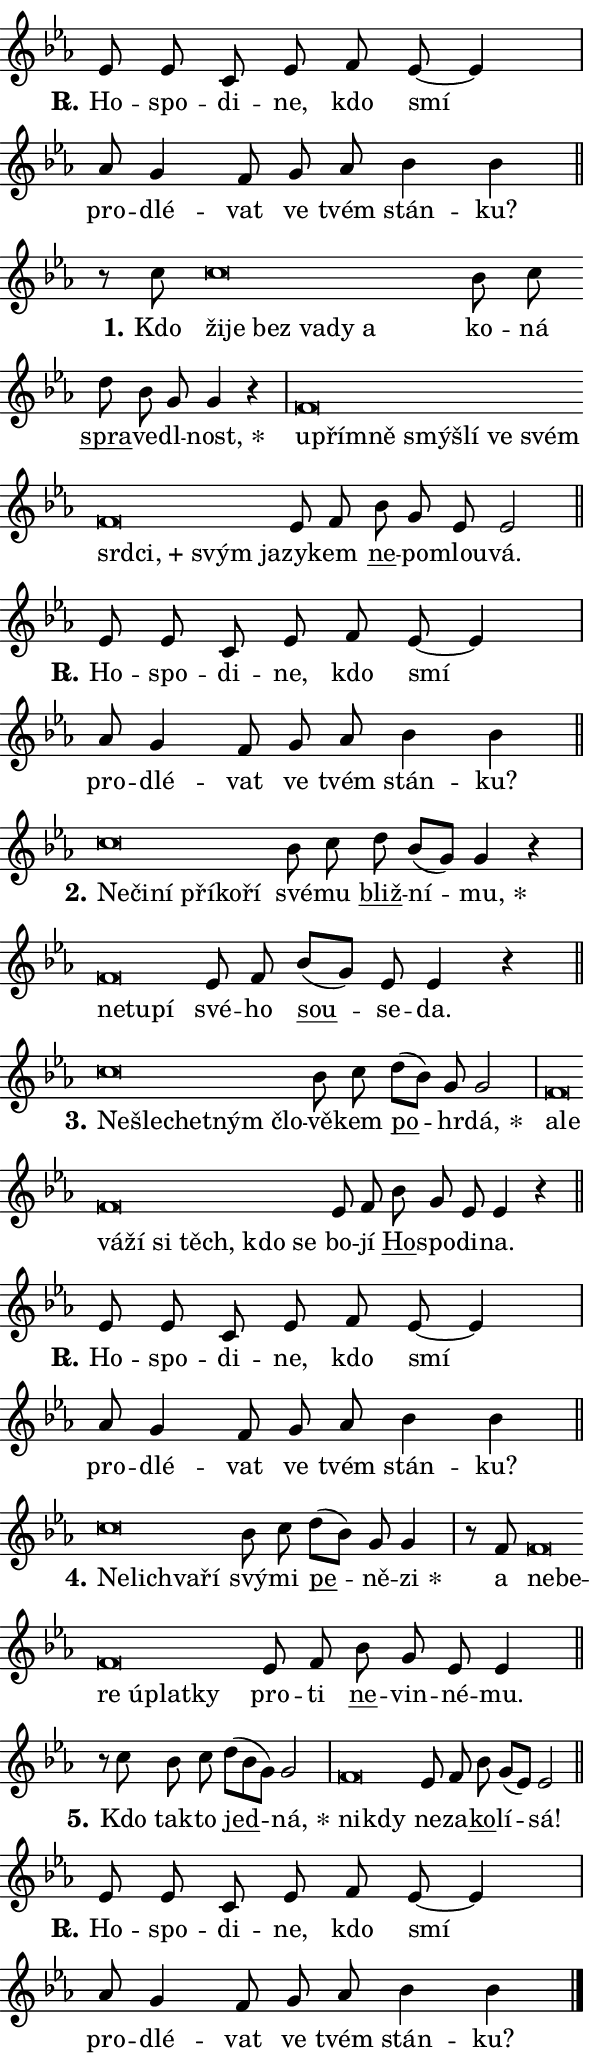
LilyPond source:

\version "2.24.0"
\header { tagline = "" }
\paper {
  indent = 0\cm
  top-margin = 0\cm
  right-margin = 0.13\cm % to fit lyric hyphens
  bottom-margin = 0\cm
  left-margin = 0\cm
  paper-width = 10\cm
  page-breaking = #ly:one-page-breaking
  system-system-spacing.basic-distance = #11
  score-system-spacing.basic-distance = #11
  ragged-last = ##f
}


%% Author: Thomas Morley
%% https://lists.gnu.org/archive/html/lilypond-user/2020-05/msg00002.html
#(define (line-position grob)
"Returns position of @var[grob} in current system:
   @code{'start}, if at first time-step
   @code{'end}, if at last time-step
   @code{'middle} otherwise
"
  (let* ((col (ly:item-get-column grob))
         (ln (ly:grob-object col 'left-neighbor))
         (rn (ly:grob-object col 'right-neighbor))
         (col-to-check-left (if (ly:grob? ln) ln col))
         (col-to-check-right (if (ly:grob? rn) rn col))
         (break-dir-left
           (and
             (ly:grob-property col-to-check-left 'non-musical #f)
             (ly:item-break-dir col-to-check-left)))
         (break-dir-right
           (and
             (ly:grob-property col-to-check-right 'non-musical #f)
             (ly:item-break-dir col-to-check-right))))
        (cond ((eqv? 1 break-dir-left) 'start)
              ((eqv? -1 break-dir-right) 'end)
              (else 'middle))))

#(define (tranparent-at-line-position vctor)
  (lambda (grob)
  "Relying on @code{line-position} select the relevant enry from @var{vctor}.
Used to determine transparency,"
    (case (line-position grob)
      ((end) (not (vector-ref vctor 0)))
      ((middle) (not (vector-ref vctor 1)))
      ((start) (not (vector-ref vctor 2))))))

noteHeadBreakVisibility =
#(define-music-function (break-visibility)(vector?)
"Makes @code{NoteHead}s transparent relying on @var{break-visibility}"
#{
  \override NoteHead.transparent =
    #(tranparent-at-line-position break-visibility)
#})

#(define delete-ledgers-for-transparent-note-heads
  (lambda (grob)
    "Reads whether a @code{NoteHead} is transparent.
If so this @code{NoteHead} is removed from @code{'note-heads} from
@var{grob}, which is supposed to be @code{LedgerLineSpanner}.
As a result ledgers are not printed for this @code{NoteHead}"
    (let* ((nhds-array (ly:grob-object grob 'note-heads))
           (nhds-list
             (if (ly:grob-array? nhds-array)
                 (ly:grob-array->list nhds-array)
                 '()))
           ;; Relies on the transparent-property being done before
           ;; Staff.LedgerLineSpanner.after-line-breaking is executed.
           ;; This is fragile ...
           (to-keep
             (remove
               (lambda (nhd)
                 (ly:grob-property nhd 'transparent #f))
               nhds-list)))
      ;; TODO find a better method to iterate over grob-arrays, similiar
      ;; to filter/remove etc for lists
      ;; For now rebuilt from scratch
      (set! (ly:grob-object grob 'note-heads)  '())
      (for-each
        (lambda (nhd)
          (ly:pointer-group-interface::add-grob grob 'note-heads nhd))
        to-keep))))

squashNotes = {
  \override NoteHead.X-extent = #'(-0.2 . 0.2)
  \override NoteHead.Y-extent = #'(-0.75 . 0)
  \override NoteHead.stencil =
    #(lambda (grob)
       (let ((pos (ly:grob-property grob 'staff-position)))
         (begin
           (if (< pos -7) (display "ERROR: Lower brevis then expected\n") (display ""))
           (if (<= pos -6) ly:text-interface::print ly:note-head::print))))
}
unSquashNotes = {
  \revert NoteHead.X-extent
  \revert NoteHead.Y-extent
  \revert NoteHead.stencil
}

hideNotes = \noteHeadBreakVisibility #begin-of-line-visible
unHideNotes = \noteHeadBreakVisibility #all-visible

% work-around for resetting accidentals
% https://lilypond.org/doc/v2.23/Documentation/notation/displaying-rhythms#unmetered-music
cadenzaMeasure = {
  \cadenzaOff
  \partial 1024 s1024
  \cadenzaOn
}

#(define-markup-command (accent layout props text) (markup?)
  "Underline accented syllable"
  (interpret-markup layout props
    #{\markup \override #'(offset . 4.3) \underline { #text }#}))

responsum = \markup \concat {
  "R" \hspace #-1.05 \path #0.1 #'((moveto 0 0.07) (lineto 0.9 0.8)) \hspace #0.05 "."
}

spaceSize = #0.6828661417322834 % exact space size for TeX Gyre Schola

\layout {
  \context {
    \Staff
    \remove "Time_signature_engraver"
    \override LedgerLineSpanner.after-line-breaking = #delete-ledgers-for-transparent-note-heads
  }
  \context {
    \Lyrics {
      \override LyricSpace.minimum-distance = \spaceSize
      \override LyricText.font-name = #"TeX Gyre Schola"
      \override LyricText.font-size = 1
      \override StanzaNumber.font-name = #"TeX Gyre Schola Bold"
      \override StanzaNumber.font-size = 1
    }
  }
  \context {
    \Score 
    \override NoteHead.text =
      #(lambda (grob) 
        (let ((pos (ly:grob-property grob 'staff-position)))
          #{\markup {
            \combine
              \halign #-0.55 \raise #(if (= pos -6) 0 0.5) \override #'(thickness . 2) \draw-line #'(3.2 . 0)
              \musicglyph "noteheads.sM1"
          }#}))
  }
}

% magnetic-lyrics.ily
%
%   written by
%     Jean Abou Samra <jean@abou-samra.fr>
%     Werner Lemberg <wl@gnu.org>
%
%   adapted by
%     Jiri Hon <jiri.hon@gmail.com>
%
% Version 2022-Apr-15

% https://www.mail-archive.com/lilypond-user@gnu.org/msg149350.html

#(define (Left_hyphen_pointer_engraver context)
   "Collect syllable-hyphen-syllable occurrences in lyrics and store
them in properties.  This engraver only looks to the left.  For
example, if the lyrics input is @code{foo -- bar}, it does the
following.

@itemize @bullet
@item
Set the @code{text} property of the @code{LyricHyphen} grob between
@q{foo} and @q{bar} to @code{foo}.

@item
Set the @code{left-hyphen} property of the @code{LyricText} grob with
text @q{foo} to the @code{LyricHyphen} grob between @q{foo} and
@q{bar}.
@end itemize

Use this auxiliary engraver in combination with the
@code{lyric-@/text::@/apply-@/magnetic-@/offset!} hook."
   (let ((hyphen #f)
         (text #f))
     (make-engraver
      (acknowledgers
       ((lyric-syllable-interface engraver grob source-engraver)
        (set! text grob)))
      (end-acknowledgers
       ((lyric-hyphen-interface engraver grob source-engraver)
        ;(when (not (grob::has-interface grob 'lyric-space-interface))
          (set! hyphen grob)));)
      ((stop-translation-timestep engraver)
       (when (and text hyphen)
         (ly:grob-set-object! text 'left-hyphen hyphen))
       (set! text #f)
       (set! hyphen #f)))))

#(define (lyric-text::apply-magnetic-offset! grob)
   "If the space between two syllables is less than the value in
property @code{LyricText@/.details@/.squash-threshold}, move the right
syllable to the left so that it gets concatenated with the left
syllable.

Use this function as a hook for
@code{LyricText@/.after-@/line-@/breaking} if the
@code{Left_@/hyphen_@/pointer_@/engraver} is active."
   (let ((hyphen (ly:grob-object grob 'left-hyphen #f)))
     (when hyphen
       (let ((left-text (ly:spanner-bound hyphen LEFT)))
         (when (grob::has-interface left-text 'lyric-syllable-interface)
           (let* ((common (ly:grob-common-refpoint grob left-text X))
                  (this-x-ext (ly:grob-extent grob common X))
                  (left-x-ext
                   (begin
                     ;; Trigger magnetism for left-text.
                     (ly:grob-property left-text 'after-line-breaking)
                     (ly:grob-extent left-text common X)))
                  ;; `delta` is the gap width between two syllables.
                  (delta (- (interval-start this-x-ext)
                            (interval-end left-x-ext)))
                  (details (ly:grob-property grob 'details))
                  (threshold (assoc-get 'squash-threshold details 0.2)))
             (when (< delta threshold)
               (let* (;; We have to manipulate the input text so that
                      ;; ligatures crossing syllable boundaries are not
                      ;; disabled.  For languages based on the Latin
                      ;; script this is essentially a beautification.
                      ;; However, for non-Western scripts it can be a
                      ;; necessity.
                      (lt (ly:grob-property left-text 'text))
                      (rt (ly:grob-property grob 'text))
                      (is-space (grob::has-interface hyphen 'lyric-space-interface))
                      (space (if is-space " " ""))
                      (extra-delta (if is-space spaceSize 0))
                      ;; Append new syllable.
                      (ltrt-space (if (and (string? lt) (string? rt))
                                (string-append lt space rt)
                                (make-concat-markup (list lt space rt))))
                      ;; Right-align `ltrt` to the right side.
                      (ltrt-space-markup (grob-interpret-markup
                               grob
                               (make-translate-markup
                                (cons (interval-length this-x-ext) 0)
                                (make-right-align-markup ltrt-space)))))
                 (begin
                   ;; Don't print `left-text`.
                   (ly:grob-set-property! left-text 'stencil #f)
                   ;; Set text and stencil (which holds all collected
                   ;; syllables so far) and shift it to the left.
                   (ly:grob-set-property! grob 'text ltrt-space)
                   (ly:grob-set-property! grob 'stencil ltrt-space-markup)
                   (ly:grob-translate-axis! grob (- (- delta extra-delta)) X))))))))))


#(define (lyric-hyphen::displace-bounds-first grob)
   ;; Make very sure this callback isn't triggered too early.
   (let ((left (ly:spanner-bound grob LEFT))
         (right (ly:spanner-bound grob RIGHT)))
     (ly:grob-property left 'after-line-breaking)
     (ly:grob-property right 'after-line-breaking)
     (ly:lyric-hyphen::print grob)))

squashThreshold = #0.4

\layout {
  \context {
    \Lyrics
    \consists #Left_hyphen_pointer_engraver
    \override LyricText.after-line-breaking =
      #lyric-text::apply-magnetic-offset!
    \override LyricHyphen.stencil = #lyric-hyphen::displace-bounds-first
    \override LyricText.details.squash-threshold = \squashThreshold
    \override LyricHyphen.minimum-distance = 0
    \override LyricHyphen.minimum-length = \squashThreshold
  }
}

squashText = \override LyricText.details.squash-threshold = 9999
unSquashText = \override LyricText.details.squash-threshold = \squashThreshold

leftText = \override LyricText.self-alignment-X = #LEFT
unLeftText = \revert LyricText.self-alignment-X

starOffset = #(lambda (grob) 
                (let ((x_offset (ly:self-alignment-interface::aligned-on-x-parent grob)))
                  (if (= x_offset 0) 0 (+ x_offset 1.2))))

star = #(define-music-function (syllable)(string?)
"Append star separator at the end of a syllable"
#{
  \once \override LyricText.X-offset = #starOffset
  \lyricmode { \markup {
    #syllable
    \override #'((font-name . "TeX Gyre Schola Bold")) \hspace #0.2 \lower #0.65 \larger "*"
  } }
#})

starAccent = #(define-music-function (syllable)(string?)
"Append star separator at the end of a syllable and make accent"
#{
  \once \override LyricText.X-offset = #starOffset
  \lyricmode { \markup {
    \accent #syllable
    \override #'((font-name . "TeX Gyre Schola Bold")) \hspace #0.2 \lower #0.65 \larger "*"
  } }
#})

breath = #(define-music-function (syllable)(string?)
"Append breathing indicator at the end of a syllable"
#{
  \lyricmode { \markup { #syllable "+" } }
#})

optionalBreath = #(define-music-function (syllable)(string?)
"Append optional breathing indicator at the end of a syllable"
#{
  \lyricmode { \markup { #syllable "(+)" } }
#})


\score {
    <<
        \new Voice = "melody" { \cadenzaOn \key es \major \relative { es'8 es c es f es~ es4 \cadenzaMeasure \bar "|" as8 g4 f8 g as bes4 bes \cadenzaMeasure \bar "||" \break } }
        \new Lyrics \lyricsto "melody" { \lyricmode { \set stanza = \responsum
Ho -- spo -- di -- ne, kdo smí pro -- dlé -- vat ve tvém stán -- ku? } }
    >>
    \layout {}
}

\score {
    <<
        \new Voice = "melody" { \cadenzaOn \key es \major \relative { r8 c''8 \squashNotes c\breve*1/16 \hideNotes \breve*1/16 \bar "" \breve*1/16 \bar "" \breve*1/16 \bar "" \breve*1/16 \breve*1/16 \bar "" \unHideNotes \unSquashNotes bes8 c \bar "" d bes g g4 r \cadenzaMeasure \bar "|" \squashNotes f\breve*1/16 \hideNotes \breve*1/16 \bar "" \breve*1/16 \bar "" \breve*1/16 \bar "" \breve*1/16 \bar "" \breve*1/16 \bar "" \breve*1/16 \bar "" \breve*1/16 \bar "" \breve*1/16 \bar "" \breve*1/16 \breve*1/16 \bar "" \unHideNotes \unSquashNotes es8 f \bar "" bes g es es2 \cadenzaMeasure \bar "||" \break } }
        \new Lyrics \lyricsto "melody" { \lyricmode { \set stanza = "1."
Kdo \leftText ži -- \squashText je bez va -- dy a \unLeftText \unSquashText ko -- ná \markup \accent spra -- ve -- dl -- \star nost, \leftText u -- \squashText přím -- ně smý -- šlí ve svém srd -- \breath "ci," svým ja -- \unLeftText \unSquashText zy -- kem \markup \accent ne -- po -- mlou -- vá. } }
    >>
    \layout {}
}

\score {
    <<
        \new Voice = "melody" { \cadenzaOn \key es \major \relative { es'8 es c es f es~ es4 \cadenzaMeasure \bar "|" as8 g4 f8 g as bes4 bes \cadenzaMeasure \bar "||" \break } }
        \new Lyrics \lyricsto "melody" { \lyricmode { \set stanza = \responsum
Ho -- spo -- di -- ne, kdo smí pro -- dlé -- vat ve tvém stán -- ku? } }
    >>
    \layout {}
}

\score {
    <<
        \new Voice = "melody" { \cadenzaOn \key es \major \relative { \squashNotes c''\breve*1/16 \hideNotes \breve*1/16 \bar "" \breve*1/16 \bar "" \breve*1/16 \bar "" \breve*1/16 \breve*1/16 \bar "" \unHideNotes \unSquashNotes bes8 c \bar "" d bes[( g)] g4 r \cadenzaMeasure \bar "|" \squashNotes f\breve*1/16 \hideNotes \breve*1/16 \breve*1/16 \bar "" \unHideNotes \unSquashNotes es8 f \bar "" bes[( g)] es es4 r \cadenzaMeasure \bar "||" \break } }
        \new Lyrics \lyricsto "melody" { \lyricmode { \set stanza = "2."
\leftText Ne -- \squashText či -- ní pří -- ko -- ří \unLeftText \unSquashText své -- mu \markup \accent bliž -- ní -- \star mu, \leftText ne -- \squashText tu -- pí \unLeftText \unSquashText své -- ho \markup \accent sou -- se -- da. } }
    >>
    \layout {}
}

\score {
    <<
        \new Voice = "melody" { \cadenzaOn \key es \major \relative { \squashNotes c''\breve*1/16 \hideNotes \breve*1/16 \bar "" \breve*1/16 \bar "" \breve*1/16 \breve*1/16 \bar "" \unHideNotes \unSquashNotes bes8 c \bar "" d[( bes)] g g2 \cadenzaMeasure \bar "|" \squashNotes f\breve*1/16 \hideNotes \breve*1/16 \bar "" \breve*1/16 \bar "" \breve*1/16 \bar "" \breve*1/16 \bar "" \breve*1/16 \bar "" \breve*1/16 \breve*1/16 \bar "" \unHideNotes \unSquashNotes es8 f \bar "" bes g es es4 r \cadenzaMeasure \bar "||" \break } }
        \new Lyrics \lyricsto "melody" { \lyricmode { \set stanza = "3."
\leftText Ne -- \squashText šle -- chet -- ným člo -- \unLeftText \unSquashText vě -- kem \markup \accent po -- hr -- \star dá, \leftText a -- \squashText le vá -- ží si těch, kdo se \unLeftText \unSquashText bo -- jí \markup \accent Ho -- spo -- di -- na. } }
    >>
    \layout {}
}

\score {
    <<
        \new Voice = "melody" { \cadenzaOn \key es \major \relative { es'8 es c es f es~ es4 \cadenzaMeasure \bar "|" as8 g4 f8 g as bes4 bes \cadenzaMeasure \bar "||" \break } }
        \new Lyrics \lyricsto "melody" { \lyricmode { \set stanza = \responsum
Ho -- spo -- di -- ne, kdo smí pro -- dlé -- vat ve tvém stán -- ku? } }
    >>
    \layout {}
}

\score {
    <<
        \new Voice = "melody" { \cadenzaOn \key es \major \relative { \squashNotes c''\breve*1/16 \hideNotes \breve*1/16 \breve*1/16 \bar "" \unHideNotes \unSquashNotes bes8 c \bar "" d[( bes)] g g4 \cadenzaMeasure \bar "|" r8 f8 \squashNotes f\breve*1/16 \hideNotes \breve*1/16 \bar "" \breve*1/16 \bar "" \breve*1/16 \bar "" \breve*1/16 \breve*1/16 \bar "" \unHideNotes \unSquashNotes es8 f \bar "" bes g es es4 \cadenzaMeasure \bar "||" \break } }
        \new Lyrics \lyricsto "melody" { \lyricmode { \set stanza = "4."
\leftText Ne -- \squashText lichva -- ří \unLeftText \unSquashText svý -- mi \markup \accent pe -- ně -- \star zi a \leftText ne -- \squashText be -- re ú -- plat -- ky \unLeftText \unSquashText pro -- ti \markup \accent ne -- vin -- né -- mu. } }
    >>
    \layout {}
}

\score {
    <<
        \new Voice = "melody" { \cadenzaOn \key es \major \relative { r8 c''8 bes8 c \bar "" d[( bes g)] g2 \cadenzaMeasure \bar "|" \squashNotes f\breve*1/16 \hideNotes \breve*1/16 \bar "" \unHideNotes \unSquashNotes es8 f \bar "" bes g[( es)] es2 \cadenzaMeasure \bar "||" \break } }
        \new Lyrics \lyricsto "melody" { \lyricmode { \set stanza = "5."
Kdo tak -- to \markup \accent jed -- \star ná, \leftText ni -- \squashText kdy \unLeftText \unSquashText ne -- za -- \markup \accent ko -- lí -- sá! } }
    >>
    \layout {}
}

\score {
    <<
        \new Voice = "melody" { \cadenzaOn \key es \major \relative { es'8 es c es f es~ es4 \cadenzaMeasure \bar "|" as8 g4 f8 g as bes4 bes \cadenzaMeasure \bar "||" \break } \bar "|." }
        \new Lyrics \lyricsto "melody" { \lyricmode { \set stanza = \responsum
Ho -- spo -- di -- ne, kdo smí pro -- dlé -- vat ve tvém stán -- ku? } }
    >>
    \layout {}
}
